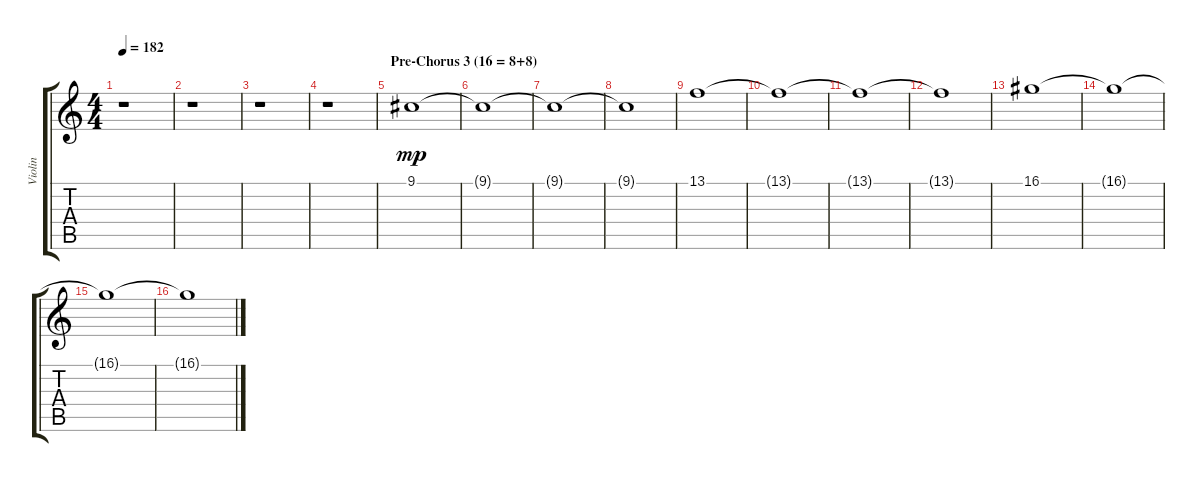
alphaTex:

\track ("Violin" "Violin") {instrument violin}
\staff {score tabs}
\tuning (E4 B3 G3 D3 A2 E2) {hide}
\ts (4 4)
\tempo 182
\clef g2
\ks c
r.1{dy mp} |
r.1 |
r.1 |
r.1 |
\section ("" "Pre-Chorus 3 (16 = 8+8)")
9.1.1 |
9.1{t}.1 |
9.1{t}.1 |
9.1{t}.1 |
13.1.1 |
13.1{t}.1 |
13.1{t}.1 |
13.1{t}.1 |
16.1.1 |
16.1{t}.1 |
16.1{t}.1 |
16.1{t}.1
